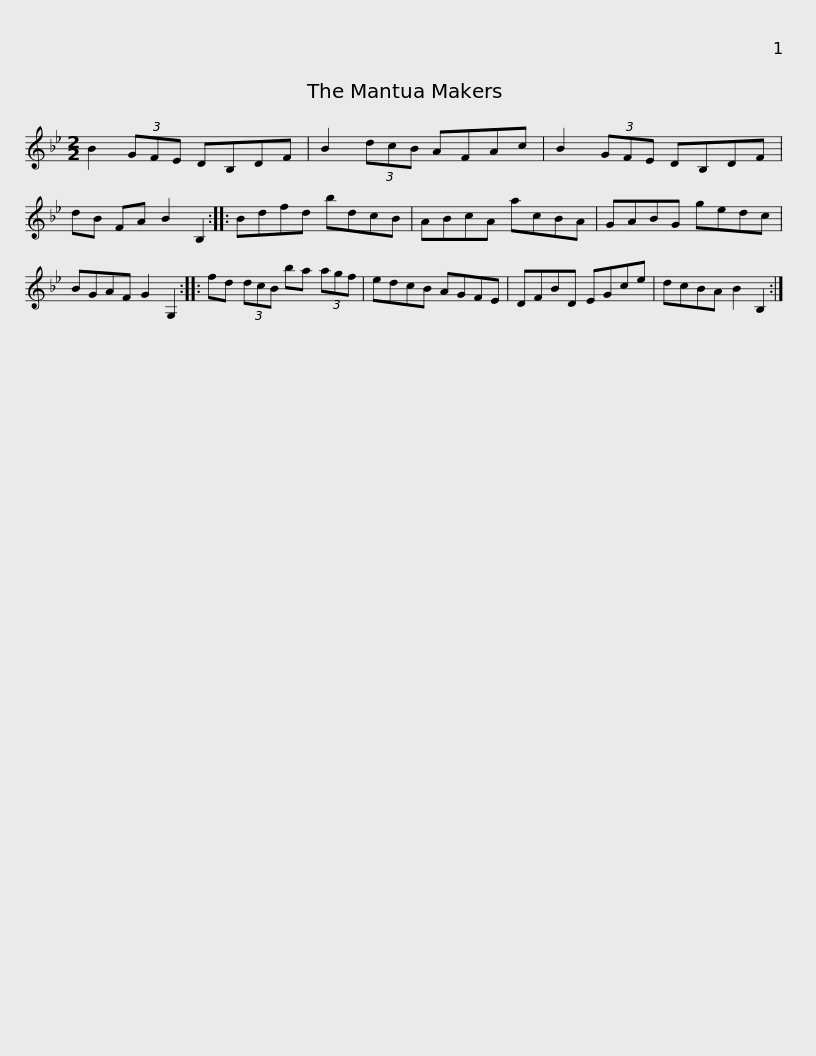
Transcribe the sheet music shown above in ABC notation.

X:1
L:1/8
M:2/2
I:linebreak $
K:Bb
V:1 treble
V:1
 B2 (3GFE DB,DF | B2 (3dcB AFAc | B2 (3GFE DB,DF | dB FA B2 B,2 :: Bdfd bdcB |$ %5
 ABcA acBA | GABG gedc | BGAF G2 G,2 :: fd (3dcB ba (3agf | edcB AGFE |$ %10
 DFBD EGce | dcBA B2 B,2 :| %12
